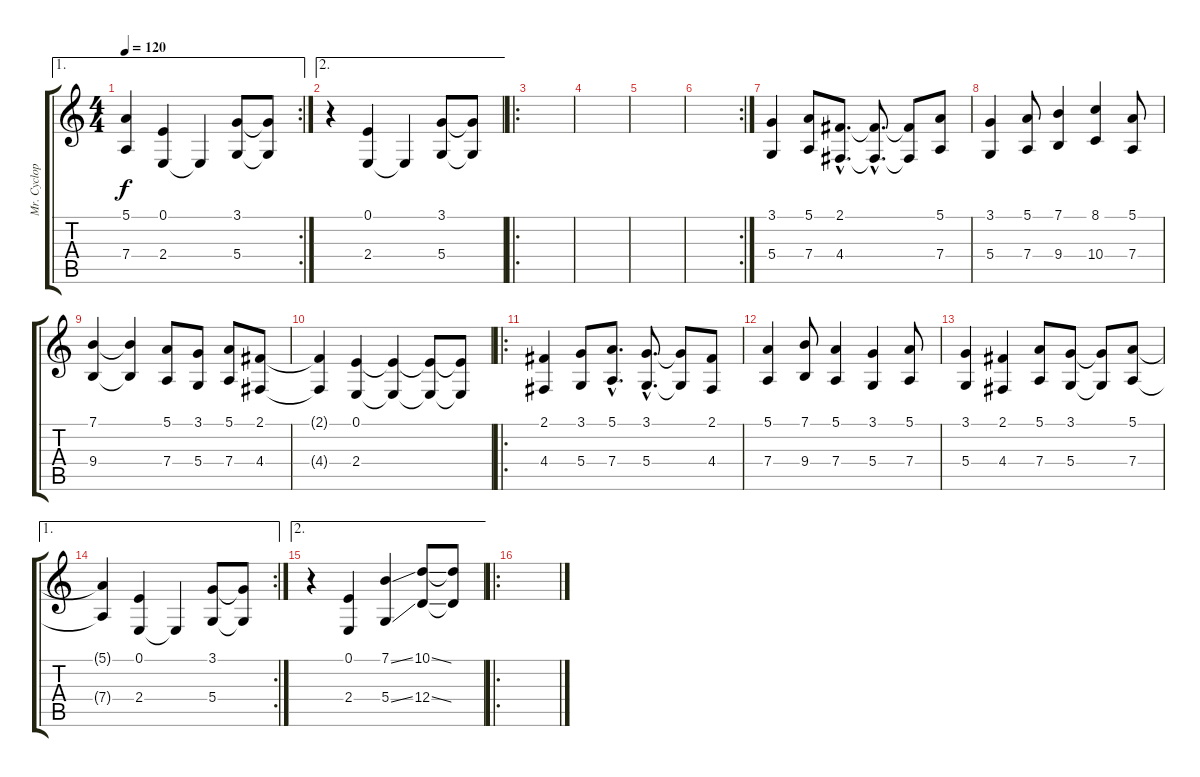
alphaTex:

\track ("Mr. Cyclop  -  vocals" "Mr. Cyclop") {instrument lead2sawtooth}
\staff {score tabs}
\tuning (E4 B3 G3 D3 A2 E2) {hide}
\ae 1
\rc 2
\ts (4 4)
\tempo 120
\clef g2
\ks c
(5.1{t} 7.4{t}).4{dy f} (0.1 2.4).4 2.4{t}.4 (3.1 5.4).8 (3.1{t} 5.4{t}).8 |
\ae 2
r.4 (0.1 2.4).4 2.4{t}.4 (3.1 5.4).8 (3.1{t} 5.4{t}).8 |
\ro
|
|
|
\rc 2
|
(3.1 5.4).4 (5.1 7.4).8 (2.1{hac} 4.4{hac}).8{d} (2.1{hac t} 4.4{hac t}).8{d} (2.1{t} 4.4{t}).8 (5.1 7.4).8 |
(3.1 5.4).4 (5.1 7.4).8 (7.1 9.4).4 (8.1 10.4).4 (5.1 7.4).8 |
(7.1 9.4).4 (7.1{t} 9.4{t}).4 (5.1 7.4).8 (3.1 5.4).8 (5.1 7.4).8 (2.1 4.4).8 |
(2.1{t} 4.4{t}).4 (0.1 2.4).4 (0.1{t} 2.4{t}).4 (0.1{t} 2.4{t}).8 (0.1{t} 2.4{t}).8 |
\ro
(2.1 4.4).4 (3.1 5.4).8 (5.1{hac} 7.4{hac}).8{d} (3.1{hac} 5.4{hac}).8{d} (3.1{t} 5.4{t}).8 (2.1 4.4).8 |
(5.1 7.4).4 (7.1 9.4).8 (5.1 7.4).4 (3.1 5.4).4 (5.1 7.4).8 |
(3.1 5.4).4 (2.1 4.4).4 (5.1 7.4).8 (3.1 5.4).8 (3.1{t} 5.4{t}).8 (5.1 7.4).8 |
\ae 1
\rc 2
(5.1{t} 7.4{t}).4 (0.1 2.4).4 2.4{t}.4 (3.1 5.4).8 (3.1{t} 5.4{t}).8 |
\ae 2
r.4 (0.1 2.4).4 (7.1{ss} 5.4{ss}).4 (10.1{ss} 12.4{ss}).8 (10.1{t} 12.4{t}).8 |
\ro
